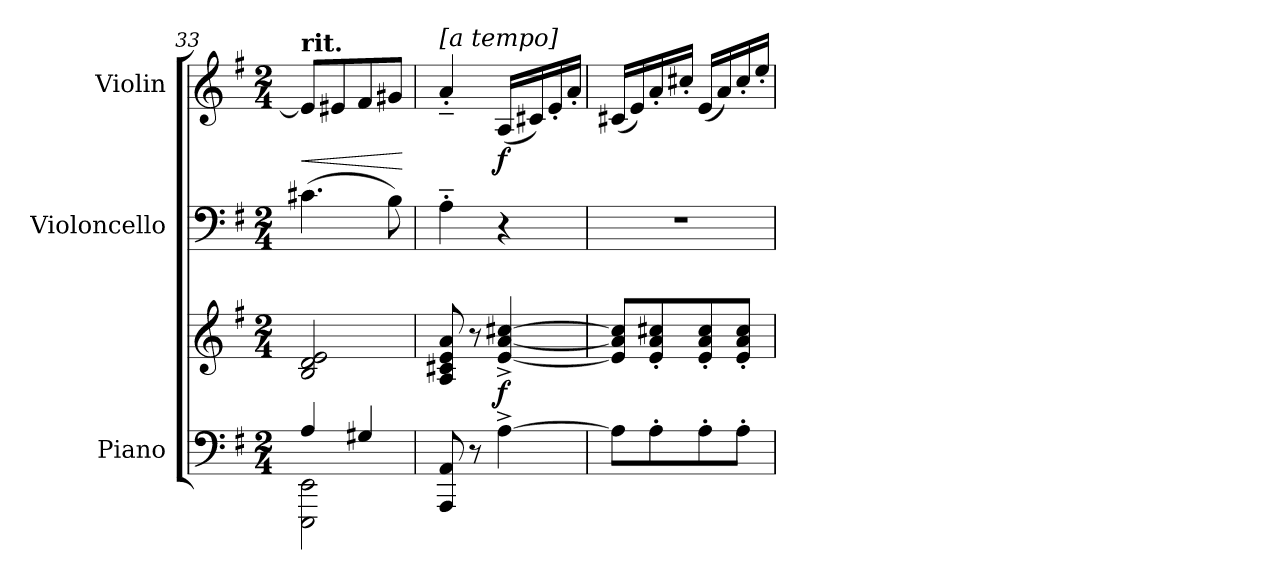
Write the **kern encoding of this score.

**kern	**kern	**dynam	**kern	**kern	**dynam
*part3	*part3	*part3	*part2	*part1	*part1
*staff4	*staff3	*staff3/4	*staff2	*staff1	*staff1
*I"Piano	*	*	*I"Violoncello	*I"Violin	*
*I'Pno.	*	*	*I'Vc.	*I'Vln.	*
*clefF4	*clefG2	*	*clefF4	*clefG2	*
*k[f#]	*k[f#]	*	*k[f#]	*k[f#]	*
*M2/4	*M2/4	*	*M2/4	*M2/4	*
=33	=33	=33	=33	=33	=33
*^	*	*	*	*	*
!	!	!	!	!	!LO:TX:a:B:t=rit.	!
!	!	!	!	!	!	!LO:HP:b
4A/	2EEE\ 2EE\	2B/ 2d/ 2e/	.	(4.c#X\	8e/L]	<
.	.	.	.	.	8e#X/	.
4G#X/	.	.	.	.	8f#/	.
.	.	.	.	8B\)	8g#X/J	.
*v	*v	*	*	*	*	*
.	.	.	.	.	[
=34	=34	=34	=34	=34	=34
!	!	!	!	!LO:TX:a:B:t=[a tempo]	!
8AAA/ 8AA/	8A/ 8c#X/ 8e/ 8a/	.	4A'~\	4a'~/	.
8r	8r	.	.	.	.
!	!	!LO:DY:b	!	!	!LO:DY:b
[4A^\	[4e/^> [4a/^> [4cc#X/^>	f	4r	(16A/LL	f
.	.	.	.	16c#X/)	.
.	.	.	.	16e'/	.
.	.	.	.	16a'/JJ	.
=35	=35	=35	=35	=35	=35
8A\L]	8e/] 8a/] 8cc#/]L	.	2r	(16c#X/LL	.
.	.	.	.	16e/)	.
8A'\	8e/' 8a/' 8cc#X/'	.	.	16a'/	.
.	.	.	.	16cc#X'/JJ	.
8A'\	8e/' 8a/' 8cc#/'	.	.	(16e/LL	.
.	.	.	.	16a/)	.
8A'\J	8e/' 8a/' 8cc#/'J	.	.	16cc#'/	.
.	.	.	.	16ee'/JJ	.
=	=	=	=	=	=
*-	*-	*-	*-	*-	*-
